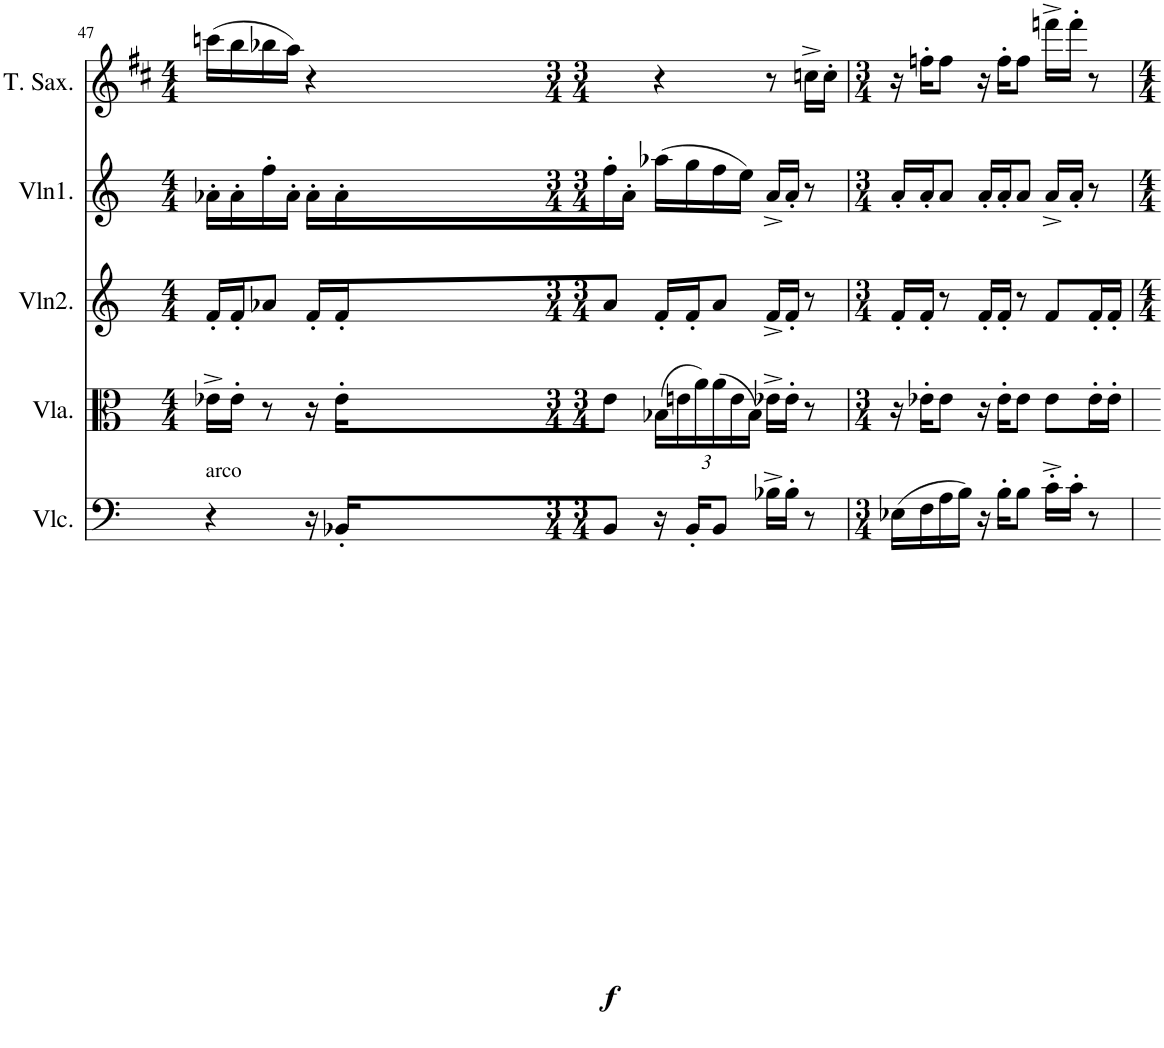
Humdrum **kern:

**kern	**dynam	**kern	**kern	**kern	**kern
*part5	*part5	*part4	*part3	*part2	*part1
*staff5	*staff5	*staff4	*staff3	*staff2	*staff1
*I"Violoncello	*	*I"Viola	*I"Violin2	*I"Violin1	*I"Tenor Saxophone
*I'Vlc.	*	*I'Vla.	*I'Vln2.	*I'Vln1.	*I'T. Sax.
!!LO:PB:g=z
*clefF4	*	*clefC3	*clefG2	*clefG2	*clefG2
*	*	*	*	*	*Trd8c14
*k[]	*	*k[]	*k[]	*k[]	*k[f#c#]
*M4/4	*	*M4/4	*M4/4	*M4/4	*M4/4
=47	=47	=47	=47	=47	=47
!LO:TX:a:t=arco	!	!	!	!	!
4r	.	16e-X^\LL	16f'/LL	16a-X'\LL	(16cccn\LL
.	.	16e-'\JJ	16f'/J	16a-'\	16bb\
.	.	8r	8a-X/J	16ff'\	16bb-X\
.	.	.	.	16a-'\JJ	16aa\JJ)
16r	.	16r	16f'/LL	16a-'\LL	4r
!	!LO:DY:b	!	!	!	!
16BB-X'/KL	f	16e-'\KL	16f'/J	16a-'\	.
8BB-/J	.	8e-\J	8a-/J	16ff'\	.
.	.	.	.	16a-'\JJ	.
*	*	*Xbrackettup	*	*	*
16r	.	(24B-X\LL	16f'/LL	(16aa-X\LL	4r
.	.	24en\	.	.	.
16BB-'/KL	.	.	16f'/J	16gg\	.
.	.	24a\)	.	.	.
8BB-/J	.	(24a\	8a-/J	16ff\	.
.	.	24e\	.	.	.
.	.	.	.	16ee\JJ)	.
.	.	24B-\JJ)	.	.	.
16B-X^\LL	.	16e-X^\LL	16f^/LL	16a-^/LL	8r
16B-'\JJ	.	16e-'\JJ	16f'/JJ	16a-'/JJ	.
8r	.	8r	8r	8r	16ccn^\LL
.	.	.	.	.	16cc'\JJ
=48	=48	=48	=48	=48	=48
*M3/4	*	*M3/4	*M3/4	*M3/4	*M3/4
(16E-X\LL	.	16r	16f'/LL	16a'/LL	16r
16F\	.	16e-X'\KL	16f'/JJ	16a'/J	16ffn'\KL
16A\	.	8e-\J	8r	8a/J	8ff\J
16B\JJ)	.	.	.	.	.
16r	.	16r	16f'/LL	16a'/LL	16r
16B'\KL	.	16e-'\KL	16f'/JJ	16a'/J	16ff'\KL
8B\J	.	8e-\J	8r	8a/J	8ff\J
16c'^\LL	.	8e-\L	8f/L	16a^/LL	16fffn^\LL
16c'\JJ	.	.	.	16a'/JJ	16fff'\JJ
8r	.	16e-'\L	16f'/L	8r	8r
.	.	16e-'\JJ	16f'/JJ	.	.
=	=	=	=	=	=
*-	*-	*-	*-	*-	*-
